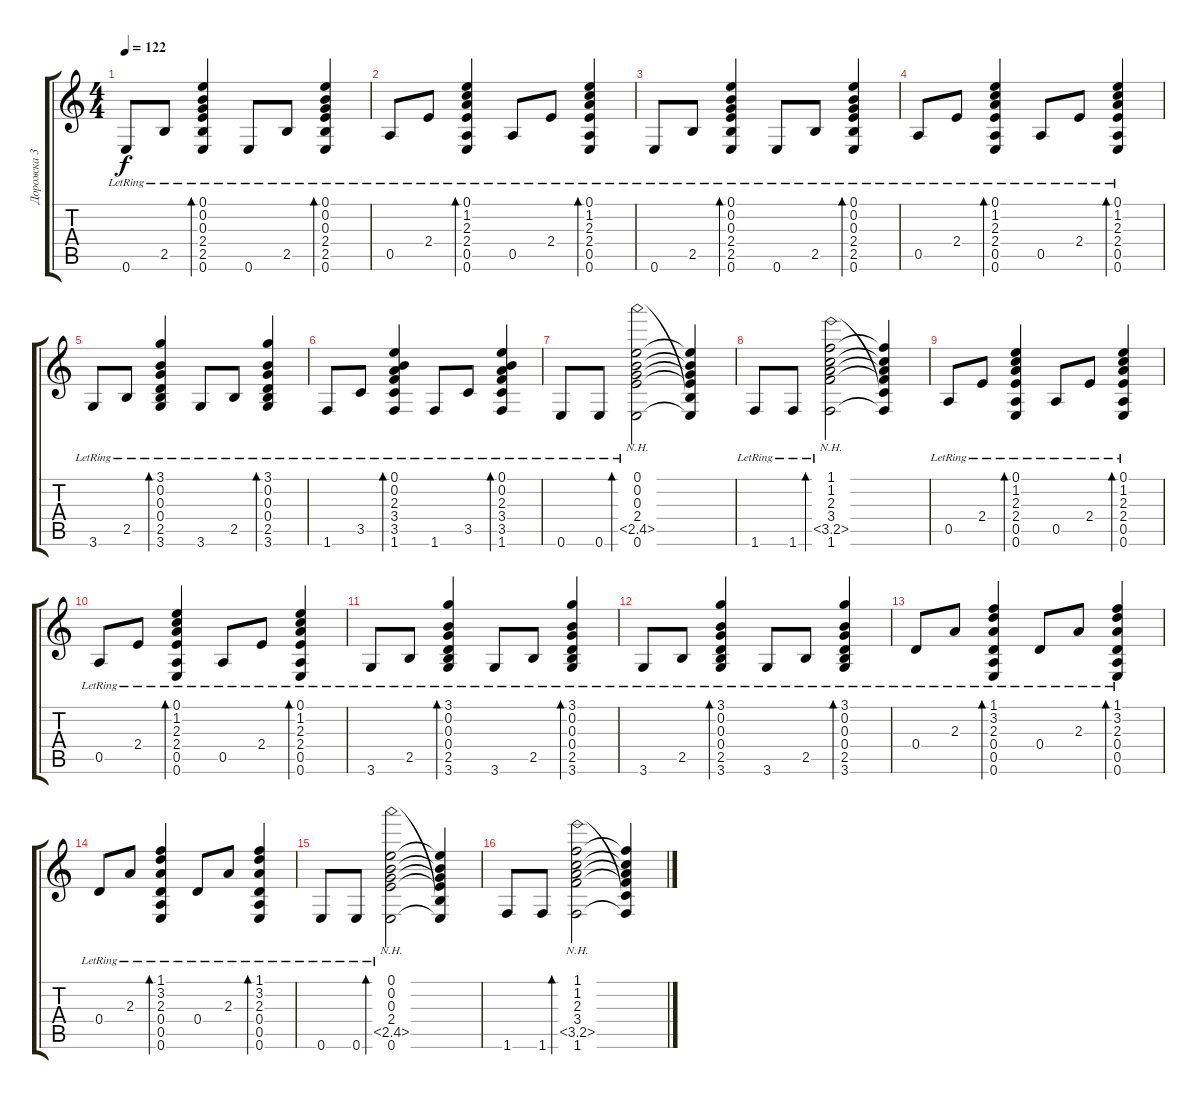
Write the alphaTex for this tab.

\track ("Дорожка 3" "Дорожка 3") {instrument acousticguitarsteel}
\staff {score tabs}
\tuning (E4 B3 G3 D3 A2 E2) {hide}
\ts (4 4)
\tempo 122
\clef g2
\ks c
0.6{lr}.8{dy f} 2.5{lr}.8 (0.1{lr} 0.2{lr} 0.3{lr} 2.4{lr} 2.5{lr} 0.6{lr}).4{bd 120} 0.6{lr}.8 2.5{lr}.8 (0.1{lr} 0.2{lr} 0.3{lr} 2.4{lr} 2.5{lr} 0.6{lr}).4{bd 120} |
0.5{lr}.8 2.4{lr}.8 (0.1{lr} 1.2{lr} 2.3{lr} 2.4{lr} 0.5{lr} 0.6{lr}).4{bd 120} 0.5{lr}.8 2.4{lr}.8 (0.1{lr} 1.2{lr} 2.3{lr} 2.4{lr} 0.5{lr} 0.6{lr}).4{bd 120} |
0.6{lr}.8 2.5{lr}.8 (0.1{lr} 0.2{lr} 0.3{lr} 2.4{lr} 2.5{lr} 0.6{lr}).4{bd 120} 0.6{lr}.8 2.5{lr}.8 (0.1{lr} 0.2{lr} 0.3{lr} 2.4{lr} 2.5{lr} 0.6{lr}).4{bd 120} |
0.5{lr}.8 2.4{lr}.8 (0.1{lr} 1.2{lr} 2.3{lr} 2.4{lr} 0.5{lr} 0.6{lr}).4{bd 120} 0.5{lr}.8 2.4{lr}.8 (0.1{lr} 1.2{lr} 2.3{lr} 2.4{lr} 0.5{lr} 0.6{lr}).4{bd 120} |
3.6{lr}.8 2.5{lr}.8 (3.1{lr} 0.2{lr} 0.3{lr} 0.4{lr} 2.5{lr} 3.6{lr}).4{bd 120} 3.6{lr}.8 2.5{lr}.8 (3.1{lr} 0.2{lr} 0.3{lr} 0.4{lr} 2.5{lr} 3.6{lr}).4{bd 120} |
1.6{lr}.8 3.5{lr}.8 (0.1{lr} 0.2{lr} 2.3{lr} 3.4{lr} 3.5{lr} 1.6{lr}).4{bd 120} 1.6{lr}.8 3.5{lr}.8 (0.1{lr} 0.2{lr} 2.3{lr} 3.4{lr} 3.5{lr} 1.6{lr}).4{bd 120} |
0.6{lr}.8 0.6{lr}.8 (0.1{lr} 0.2{lr} 0.3{lr} 2.4{lr} 2.5{nh lr} 0.6{lr}).2{bd 120} (0.1{t} 0.2{t} 0.3{t} 2.4{t} 2.5{t} 0.6{t}).4 |
1.6{lr}.8 1.6{lr}.8 (1.1{lr} 1.2{lr} 2.3{lr} 3.4{lr} 3.5{nh lr} 1.6{lr}).2{bd 120} (1.1{t} 1.2{t} 2.3{t} 3.4{t} 3.5{t} 1.6{t}).4 |
0.5{lr}.8 2.4{lr}.8 (0.1{lr} 1.2{lr} 2.3{lr} 2.4{lr} 0.5{lr} 0.6{lr}).4{bd 120} 0.5{lr}.8 2.4{lr}.8 (0.1{lr} 1.2{lr} 2.3{lr} 2.4{lr} 0.5{lr} 0.6{lr}).4{bd 120} |
0.5{lr}.8 2.4{lr}.8 (0.1{lr} 1.2{lr} 2.3{lr} 2.4{lr} 0.5{lr} 0.6{lr}).4{bd 120} 0.5{lr}.8 2.4{lr}.8 (0.1{lr} 1.2{lr} 2.3{lr} 2.4{lr} 0.5{lr} 0.6{lr}).4{bd 120} |
3.6{lr}.8 2.5{lr}.8 (3.1{lr} 0.2{lr} 0.3{lr} 0.4{lr} 2.5{lr} 3.6{lr}).4{bd 120} 3.6{lr}.8 2.5{lr}.8 (3.1{lr} 0.2{lr} 0.3{lr} 0.4{lr} 2.5{lr} 3.6{lr}).4{bd 120} |
3.6{lr}.8 2.5{lr}.8 (3.1{lr} 0.2{lr} 0.3{lr} 0.4{lr} 2.5{lr} 3.6{lr}).4{bd 120} 3.6{lr}.8 2.5{lr}.8 (3.1{lr} 0.2{lr} 0.3{lr} 0.4{lr} 2.5{lr} 3.6{lr}).4{bd 120} |
0.4{lr}.8 2.3{lr}.8 (1.1{lr} 3.2{lr} 2.3{lr} 0.4{lr} 0.5{lr} 0.6{lr}).4{bd 120} 0.4{lr}.8 2.3{lr}.8 (1.1{lr} 3.2{lr} 2.3{lr} 0.4{lr} 0.5{lr} 0.6{lr}).4{bd 120} |
0.4{lr}.8 2.3{lr}.8 (1.1{lr} 3.2{lr} 2.3{lr} 0.4{lr} 0.5{lr} 0.6{lr}).4{bd 120} 0.4{lr}.8 2.3{lr}.8 (1.1{lr} 3.2{lr} 2.3{lr} 0.4{lr} 0.5{lr} 0.6{lr}).4{bd 120} |
0.6{lr}.8 0.6{lr}.8 (0.1 0.2 0.3 2.4 2.5{nh lr} 0.6).2{bd 120} (0.1{t} 0.2{t} 0.3{t} 2.4{t} 2.5{t} 0.6{t}).4 |
1.6.8 1.6.8 (1.1 1.2 2.3 3.4 3.5{nh} 1.6).2{bd 120} (1.1{t} 1.2{t} 2.3{t} 3.4{t} 3.5{t} 1.6{t}).4
